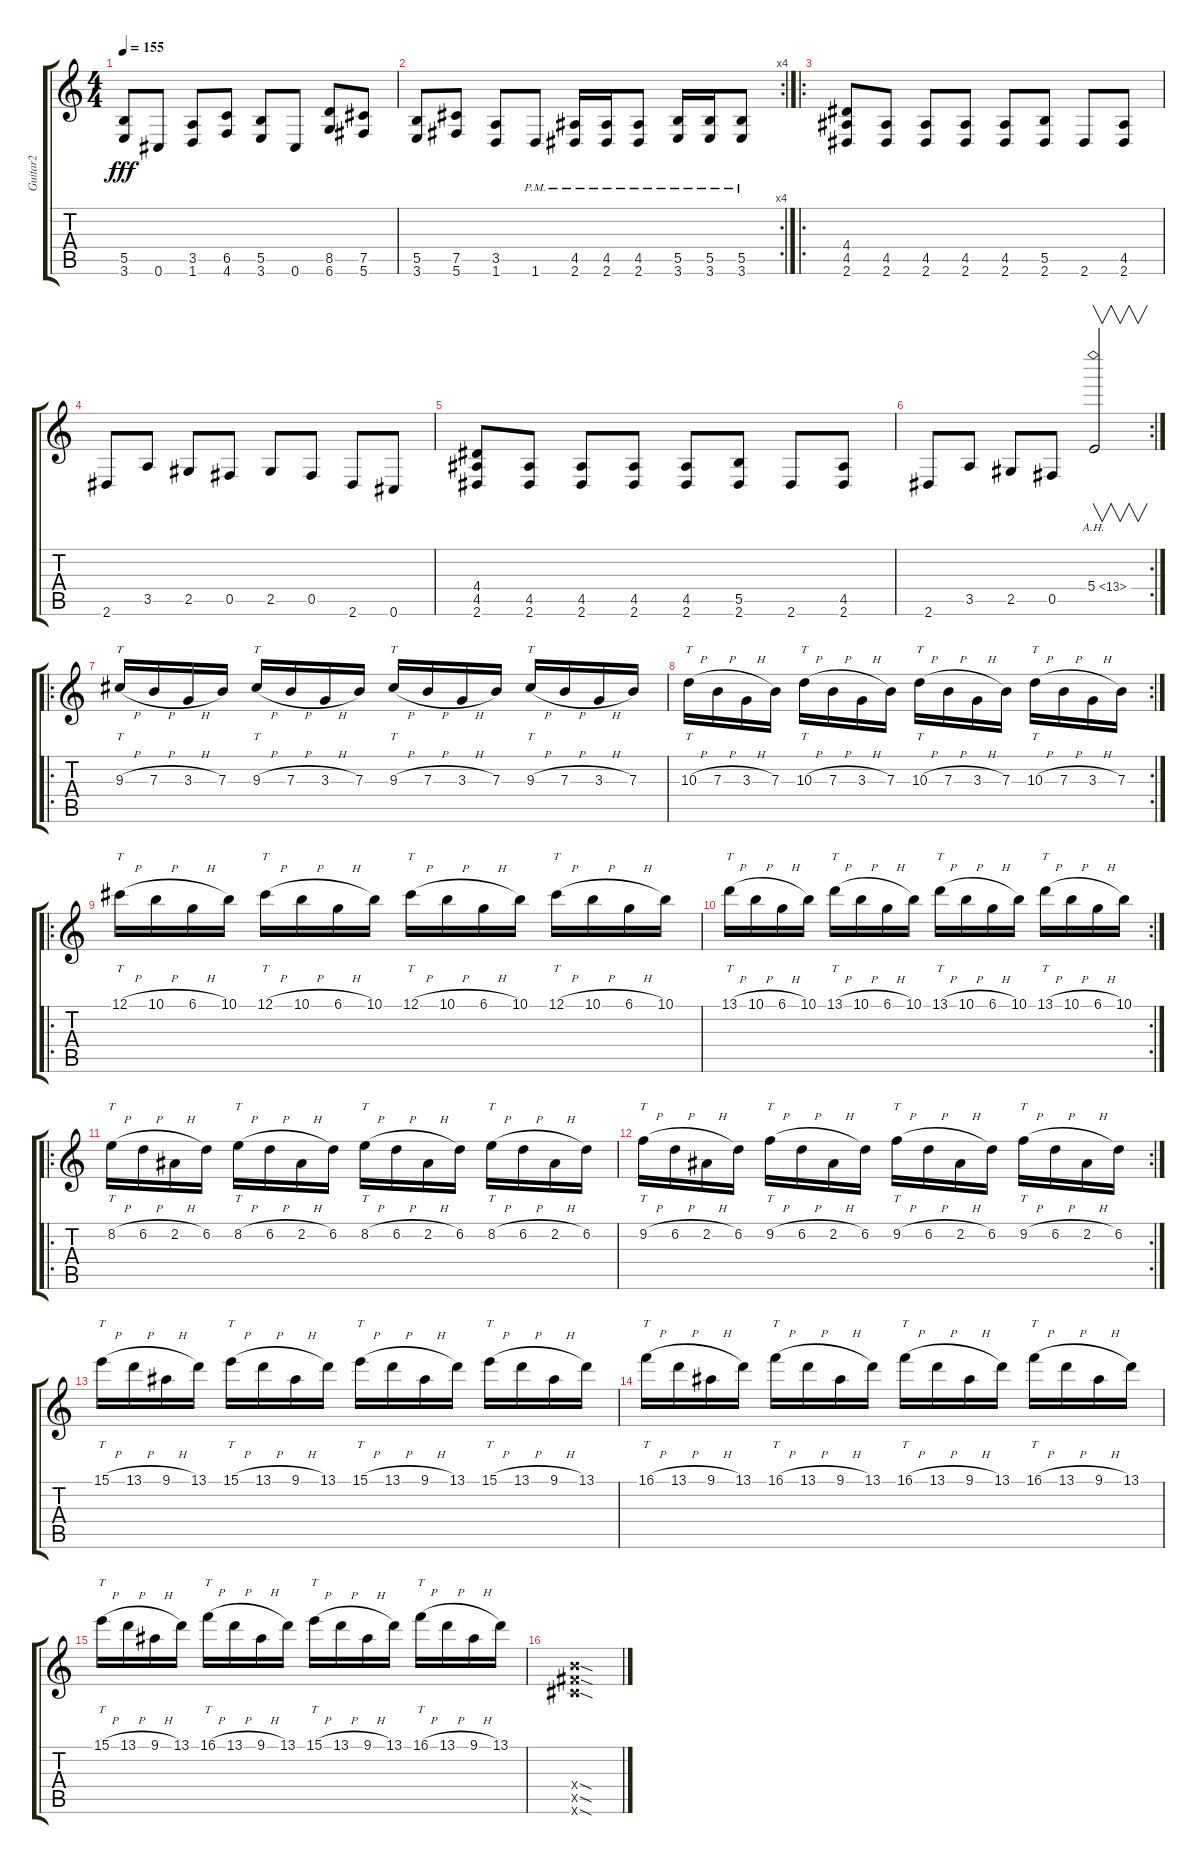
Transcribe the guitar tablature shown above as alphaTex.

\track ("Guitar2" "Guitar2") {instrument overdrivenguitar}
\staff {score tabs}
\tuning (Db4 Ab3 E3 B2 Gb2 Db2) {hide}
\ts (4 4)
\tempo 155
\clef g2
\ks c
(5.5 3.6).8{dy fff} 0.6.8 (3.5 1.6).8 (6.5 4.6).8 (5.5 3.6).8 0.6.8 (8.5 6.6).8 (7.5 5.6).8 |
\rc 4
(5.5 3.6).8 (7.5 5.6).8 (3.5 1.6).8 1.6{pm}.8 (4.5{pm} 2.6{pm}).16 (4.5{pm} 2.6{pm}).16 (4.5{pm} 2.6{pm}).8 (5.5{pm} 3.6{pm}).16 (5.5{pm} 3.6{pm}).16 (5.5{pm} 3.6{pm}).8 |
\ro
(4.4 4.5 2.6).8 (4.5 2.6).8 (4.5 2.6).8 (4.5 2.6).8 (4.5 2.6).8 (5.5 2.6).8 2.6.8 (4.5 2.6).8 |
2.6.8 3.5.8 2.5.8 0.5.8 2.5.8 0.5.8 2.6.8 0.6.8 |
(4.4 4.5 2.6).8 (4.5 2.6).8 (4.5 2.6).8 (4.5 2.6).8 (4.5 2.6).8 (5.5 2.6).8 2.6.8 (4.5 2.6).8 |
\rc 2
2.6.8 3.5.8 2.5.8 0.5.8 5.4{ah 8}.2{v} |
\ro
9.3{h}.16{tt} 7.3{h}.16 3.3{h}.16 7.3.16 9.3{h}.16{tt} 7.3{h}.16 3.3{h}.16 7.3.16 9.3{h}.16{tt} 7.3{h}.16 3.3{h}.16 7.3.16 9.3{h}.16{tt} 7.3{h}.16 3.3{h}.16 7.3.16 |
\rc 2
10.3{h}.16{tt} 7.3{h}.16 3.3{h}.16 7.3.16 10.3{h}.16{tt} 7.3{h}.16 3.3{h}.16 7.3.16 10.3{h}.16{tt} 7.3{h}.16 3.3{h}.16 7.3.16 10.3{h}.16{tt} 7.3{h}.16 3.3{h}.16 7.3.16 |
\ro
12.1{h}.16{tt} 10.1{h}.16 6.1{h}.16 10.1.16 12.1{h}.16{tt} 10.1{h}.16 6.1{h}.16 10.1.16 12.1{h}.16{tt} 10.1{h}.16 6.1{h}.16 10.1.16 12.1{h}.16{tt} 10.1{h}.16 6.1{h}.16 10.1.16 |
\rc 2
13.1{h}.16{tt} 10.1{h}.16 6.1{h}.16 10.1.16 13.1{h}.16{tt} 10.1{h}.16 6.1{h}.16 10.1.16 13.1{h}.16{tt} 10.1{h}.16 6.1{h}.16 10.1.16 13.1{h}.16{tt} 10.1{h}.16 6.1{h}.16 10.1.16 |
\ro
8.2{h}.16{tt} 6.2{h}.16 2.2{h}.16 6.2.16 8.2{h}.16{tt} 6.2{h}.16 2.2{h}.16 6.2.16 8.2{h}.16{tt} 6.2{h}.16 2.2{h}.16 6.2.16 8.2{h}.16{tt} 6.2{h}.16 2.2{h}.16 6.2.16 |
\rc 2
9.2{h}.16{tt} 6.2{h}.16 2.2{h}.16 6.2.16 9.2{h}.16{tt} 6.2{h}.16 2.2{h}.16 6.2.16 9.2{h}.16{tt} 6.2{h}.16 2.2{h}.16 6.2.16 9.2{h}.16{tt} 6.2{h}.16 2.2{h}.16 6.2.16 |
15.1{h}.16{tt} 13.1{h}.16 9.1{h}.16 13.1.16 15.1{h}.16{tt} 13.1{h}.16 9.1{h}.16 13.1.16 15.1{h}.16{tt} 13.1{h}.16 9.1{h}.16 13.1.16 15.1{h}.16{tt} 13.1{h}.16 9.1{h}.16 13.1.16 |
16.1{h}.16{tt} 13.1{h}.16 9.1{h}.16 13.1.16 16.1{h}.16{tt} 13.1{h}.16 9.1{h}.16 13.1.16 16.1{h}.16{tt} 13.1{h}.16 9.1{h}.16 13.1.16 16.1{h}.16{tt} 13.1{h}.16 9.1{h}.16 13.1.16 |
15.1{h}.16{tt} 13.1{h}.16 9.1{h}.16 13.1.16 16.1{h}.16{tt} 13.1{h}.16 9.1{h}.16 13.1.16 15.1{h}.16{tt} 13.1{h}.16 9.1{h}.16 13.1.16 16.1{h}.16{tt} 13.1{h}.16 9.1{h}.16 13.1.16 |
(12.4{sod x} 12.5{sod x} 12.6{sod x}).1
